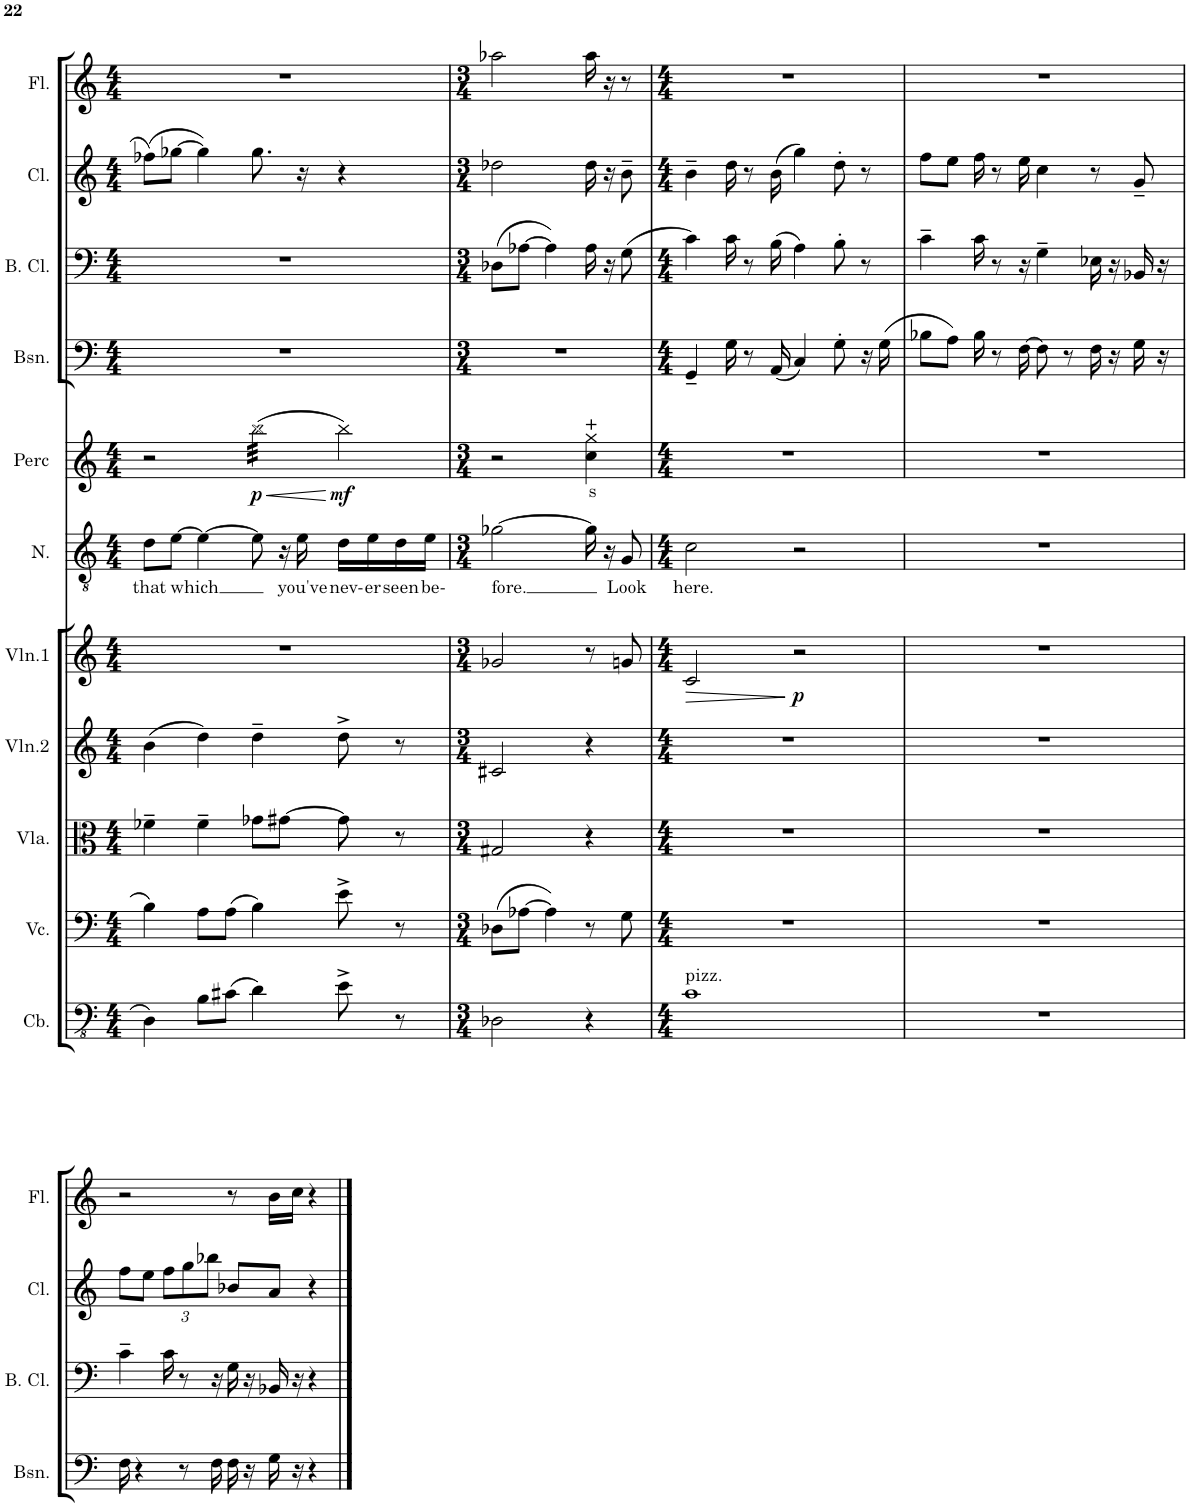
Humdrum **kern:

**kern	**kern	**kern	**kern	**kern	**dynam	**kern	**text	**kern	**dynam	**kern	**kern	**kern	**kern
*part11	*part10	*part9	*part8	*part7	*part7	*part6	*part6	*part5	*part5	*part4	*part3	*part2	*part1
*staff11	*staff10	*staff9	*staff8	*staff7	*staff7	*staff6	*staff6	*staff5	*staff5	*staff4	*staff3	*staff2	*staff1
*I"Contrabass	*I"Violoncello	*I"Viola	*I"Violin 2	*I"Violin 1	*	*I"Nelo	*	*I"Perc	*	*I"Bassoon	*I"Bb Bass Clarinet	*I"Bb Clarinet	*I"Flute
*I'Cb.	*I'Vc.	*I'Vla.	*I'Vln.2	*I'Vln.1	*	*I'N.	*	*I'Perc	*	*I'Bsn.	*I'B. Cl.	*I'Cl.	*I'Fl.
!!LO:PB:g=z
*clefFv4	*clefF4	*clefC3	*clefG2	*clefG2	*	*clefGv2	*	*clefG2	*	*clefF4	*clefF4	*clefG2	*clefG2
*ITrd7c12	*	*	*	*	*	*	*	*	*	*	*ITrd8c14	*ITrd1c2	*
*k[]	*k[]	*k[]	*k[]	*k[]	*	*k[]	*	*k[]	*	*k[]	*k[]	*k[]	*k[]
*M4/4	*M4/4	*M4/4	*M4/4	*M4/4	*	*M4/4	*	*M4/4	*	*M4/4	*M4/4	*M4/4	*M4/4
=95	=95	=95	=95	=95	=95	=95	=95	=95	=95	=95	=95	=95	=95
!	!	!	!	!	!	!	!LO:LY:b	!	!	!	!	!	!
4DD\	4B\	4f-X~\	(4b\	1r	.	8d\L	that	2r	.	1r	1r	(8ff-X\L	1r
!	!	!	!	!	!	!	!LO:LY:b	!	!	!	!	!	!
.	.	.	.	.	.	[8e\J	which	.	.	.	.	[8gg-X\J	.
8BB\L	8A\L	4f-~\	4dd\)	.	.	4e\_	.	.	.	.	.	4gg-\])	.
(8C#X\J	(8A\J	.	.	.	.	.	.	.	.	.	.	.	.
!	!	!	!	!	!	!	!	!LO:N:head=open	!LO:HP:b	!	!	!	!
!	!	!	!	!	!	!	!	!	!LO:DY:n=1:b	!	!	!	!
*	*	*	*	*	*	*	*	*tremolo	*	*	*	*	*
4D\)	4B\)	8g-X\L	4dd~\	.	.	8e\]	.	(32bb\LLL	< p	.	.	8.gg-\	.
.	.	.	.	.	.	.	.	(32bb\	.	.	.	.	.
.	.	.	.	.	.	.	.	(32bb\	.	.	.	.	.
.	.	.	.	.	.	.	.	(32bb\	.	.	.	.	.
.	.	[8g#X\J	.	.	.	16r	.	(32bb\	.	.	.	.	.
.	.	.	.	.	.	.	.	(32bb\	.	.	.	.	.
!	!	!	!	!	!	!	!LO:LY:b	!	!	!	!	!	!
.	.	.	.	.	.	16e\	you've	(32bb\	.	.	.	16r	.
.	.	.	.	.	.	.	.	(32bb\JJJ	.	.	.	.	.
*	*	*	*	*	*	*	*	*Xtremolo	*	*	*	*	*
!	!	!	!	!	!	!	!LO:LY:b	!	!LO:DY:n=2:b	!	!	!	!
8E^\	8e^\	8g#\]	8dd^\	.	.	16d\LL	nev-	4bb\)	[ mf	.	.	4r	.
!	!	!	!	!	!	!	!LO:LY:b	!	!	!	!	!	!
.	.	.	.	.	.	16e\	er	.	.	.	.	.	.
!	!	!	!	!	!	!	!LO:LY:b	!	!	!	!	!	!
8r	8r	8r	8r	.	.	16d\	seen	.	.	.	.	.	.
!	!	!	!	!	!	!	!LO:LY:b	!	!	!	!	!	!
.	.	.	.	.	.	16e\JJ	be-	.	.	.	.	.	.
=96	=96	=96	=96	=96	=96	=96	=96	=96	=96	=96	=96	=96	=96
*M3/4	*M3/4	*M3/4	*M3/4	*M3/4	*	*M3/4	*	*M3/4	*	*M3/4	*M3/4	*M3/4	*M3/4
!	!	!	!	!	!	!	!LO:LY:b	!	!	!	!	!	!
2DD-X\	(8D-X\L	2G#X/	2c#X/	2g-X/	.	[2g-X\	fore.	2r	.	2.r	(8D-X\L	2dd-X\	2aa-X\
.	[8A-X\J	.	.	.	.	.	.	.	.	.	[8A-X\J	.	.
.	4A-\])	.	.	.	.	.	.	.	.	.	4A-\])	.	.
!	!	!	!	!	!	!	!	!LO:TX:b:t=s	!	!	!	!	!
4r	8r	4r	4r	8r	.	16g-\]	.	4cc\ 4gg\	.	.	16A-\	16dd-\	16aa-\
.	.	.	.	.	.	16r	.	.	.	.	16r	16r	16r
!	!	!	!	!	!	!	!LO:LY:b	!	!	!	!	!	!
.	8G\	.	.	8gn/	.	8G/	Look	.	.	.	(8G\	8b~\	8r
=97	=97	=97	=97	=97	=97	=97	=97	=97	=97	=97	=97	=97	=97
*M4/4	*M4/4	*M4/4	*M4/4	*M4/4	*	*M4/4	*	*M4/4	*	*M4/4	*M4/4	*M4/4	*M4/4
!LO:TX:a:t=pizz.	!	!	!	!	!	!	!	!	!	!	!	!	!
!	!	!	!	!	!LO:HP:b	!	!LO:LY:b	!	!	!	!	!	!
1C	1r	1r	1r	2c/	>	2c\	here.	1r	.	4GG~/	4c\)	4b~\	1r
.	.	.	.	.	.	.	.	.	.	16G\	16c\	16dd\	.
.	.	.	.	.	.	.	.	.	.	8r	8r	8r	.
.	.	.	.	.	.	.	.	.	.	(16AA/	(16B\	(16b\	.
!	!	!	!	!	!LO:DY:n=1:b	!	!	!	!	!	!	!	!
.	.	.	.	2r	] p	2r	.	.	.	4C/)	4A\)	4gg\)	.
.	.	.	.	.	.	.	.	.	.	8G'\	8B'\	8dd'\	.
.	.	.	.	.	.	.	.	.	.	16r	8r	8r	.
.	.	.	.	.	.	.	.	.	.	(16G\	.	.	.
=98	=98	=98	=98	=98	=98	=98	=98	=98	=98	=98	=98	=98	=98
1r	1r	1r	1r	1r	.	1r	.	1r	.	8B-X\L	4c~\	8ff\L	1r
.	.	.	.	.	.	.	.	.	.	8A\J)	.	8ee\J	.
.	.	.	.	.	.	.	.	.	.	16B-\	16c\	16ff\	.
.	.	.	.	.	.	.	.	.	.	8r	8r	8r	.
.	.	.	.	.	.	.	.	.	.	[16F\	16r	16ee\	.
.	.	.	.	.	.	.	.	.	.	8F\]	4G~\	4cc\	.
.	.	.	.	.	.	.	.	.	.	8r	.	.	.
.	.	.	.	.	.	.	.	.	.	16F\	16E-X\	8r	.
.	.	.	.	.	.	.	.	.	.	16r	16r	.	.
.	.	.	.	.	.	.	.	.	.	16G\	16BB-X/	8g~/	.
.	.	.	.	.	.	.	.	.	.	16r	16r	.	.
!!LO:LB:g=z
=99	=99	=99	=99	=99	=99	=99	=99	=99	=99	=99	=99	=99	=99
1r	1r	1r	1r	1r	.	1r	.	1r	.	16F\	4c~\	8ff\L	2r
.	.	.	.	.	.	.	.	.	.	4r	.	.	.
.	.	.	.	.	.	.	.	.	.	.	.	8ee\J	.
*	*	*	*	*	*	*	*	*	*	*	*	*Xbrackettup	*
.	.	.	.	.	.	.	.	.	.	.	16c\	12ff\L	.
.	.	.	.	.	.	.	.	.	.	8r	8r	.	.
.	.	.	.	.	.	.	.	.	.	.	.	12gg\	.
.	.	.	.	.	.	.	.	.	.	.	.	12bb-X\J	.
.	.	.	.	.	.	.	.	.	.	16F\	16r	.	.
.	.	.	.	.	.	.	.	.	.	16F\	16G\	8b-X/L	8r
.	.	.	.	.	.	.	.	.	.	16r	16r	.	.
.	.	.	.	.	.	.	.	.	.	16G\	16BB-X/	8a/J	16b\LL
.	.	.	.	.	.	.	.	.	.	16r	16r	.	16cc\JJ
.	.	.	.	.	.	.	.	.	.	4r	4r	4r	4r
==	==	==	==	==	==	==	==	==	==	==	==	==	==
*-	*-	*-	*-	*-	*-	*-	*-	*-	*-	*-	*-	*-	*-
